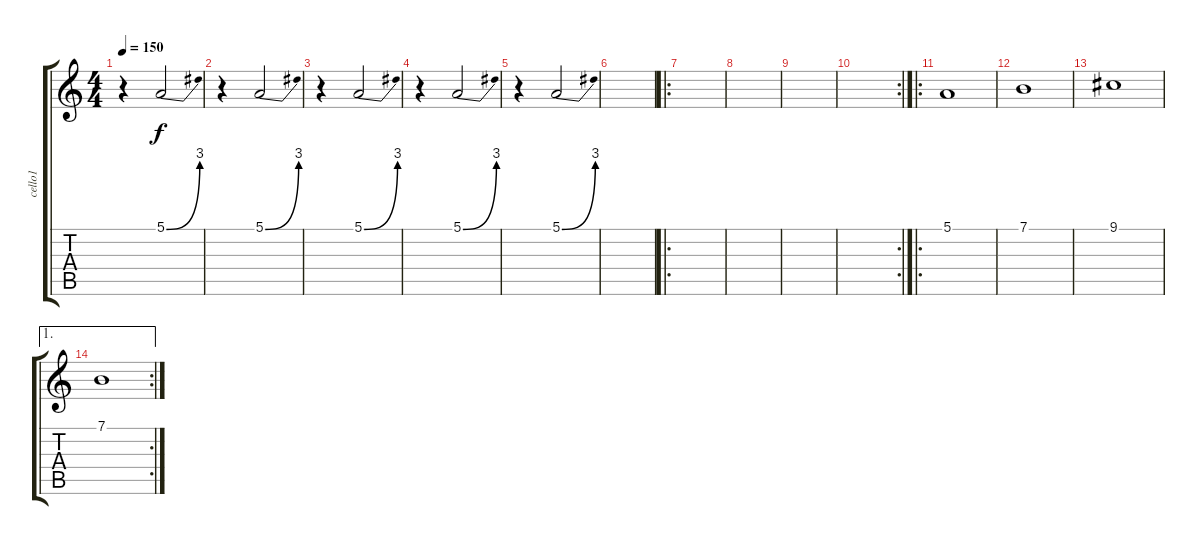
\track ("cello1" "cello1") {instrument lead7fifths}
\staff {score tabs}
\tuning (E4 B3 G3 D3 A2 E2) {hide}
\ts (4 4)
\tempo 150
\clef g2
\ks c
r.4{dy f} 5.1{be (bend 0 0 60 12)}.2 |
r.4 5.1{be (bend 0 0 60 12)}.2 |
r.4 5.1{be (bend 0 0 60 12)}.2 |
r.4 5.1{be (bend 0 0 60 12)}.2 |
r.4 5.1{be (bend 0 0 60 12)}.2 |
|
\ro
|
|
|
\rc 2
|
\ro
5.1.1 |
7.1.1 |
9.1.1 |
\ae 1
\rc 2
7.1.1
